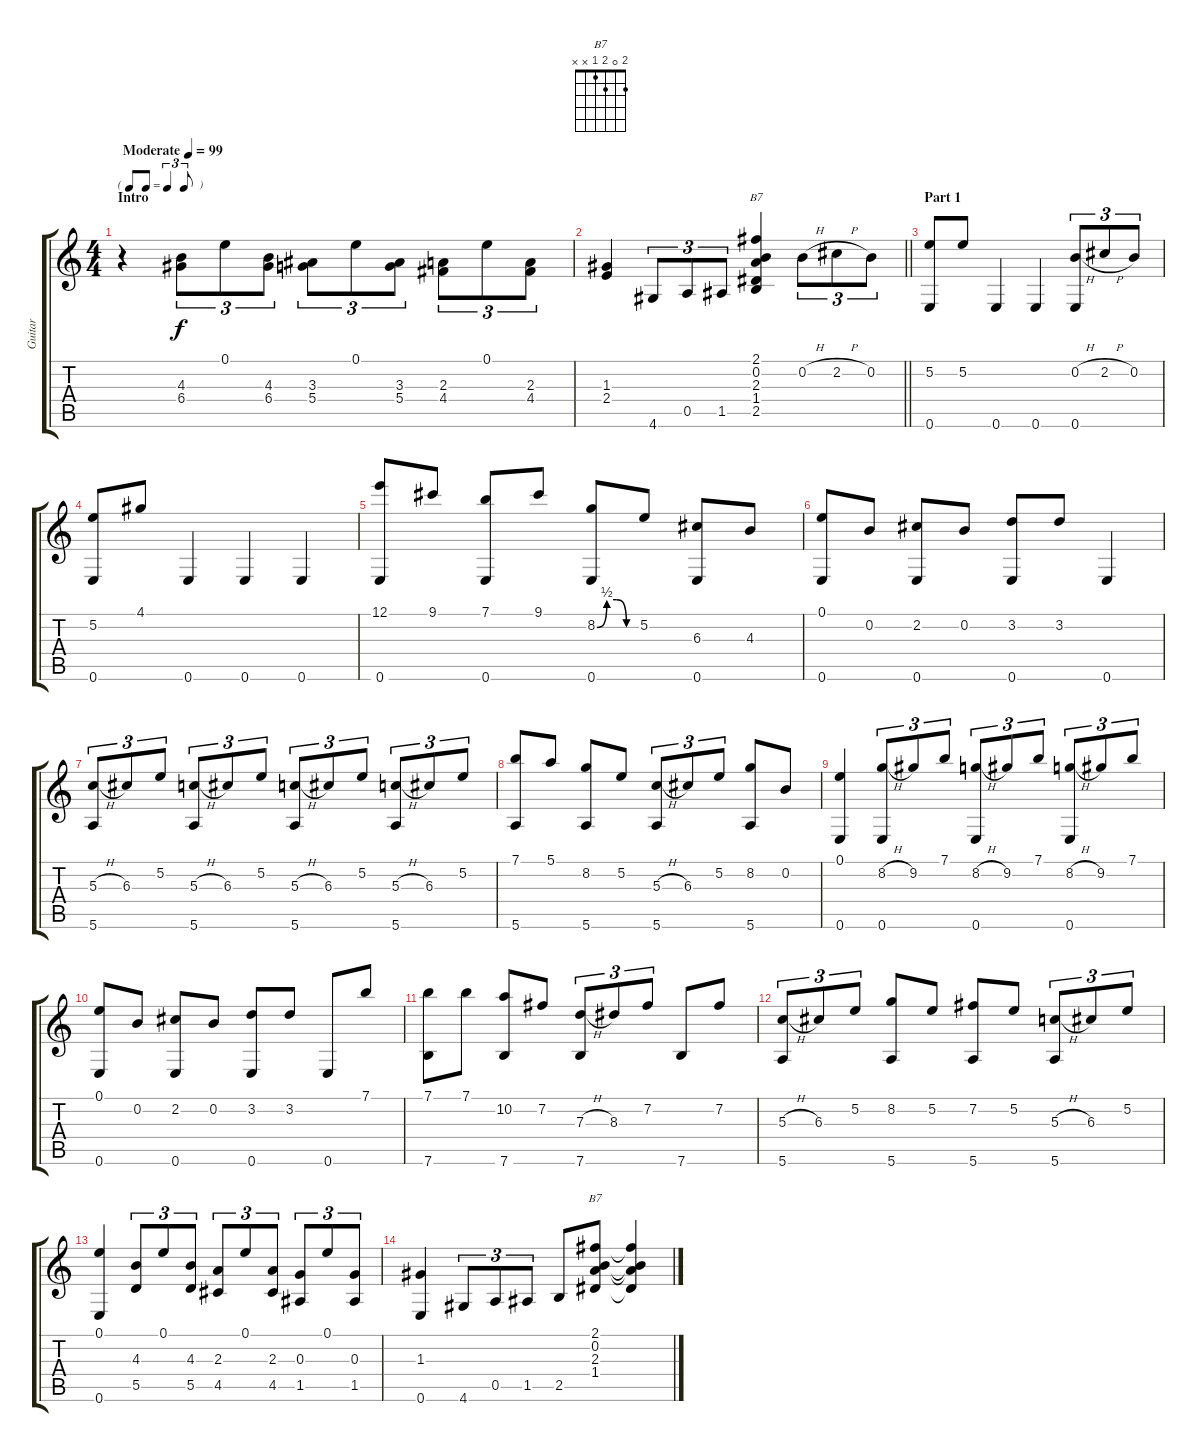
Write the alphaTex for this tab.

\track ("Guitar" "Guitar") {instrument acousticguitarsteel}
\staff {score tabs}
\tuning (E4 B3 G3 D3 A2 E2) {hide}
\chord ("B7" 2 0 2 1 2 x)
\chord ("B7" 2 0 2 1 x x)
\ts (4 4)
\tf triplet8th
\section ("" "Intro")
\tempo (99 "Moderate")
\clef g2
\ks c
r.4{dy f instrument acousticguitarsteel} (4.3 6.4).8{tu (3 2)} 0.1.8{tu (3 2)} (4.3 6.4).8{tu (3 2)} (3.3 5.4).8{tu (3 2)} 0.1.8{tu (3 2)} (3.3 5.4).8{tu (3 2)} (2.3 4.4).8{tu (3 2)} 0.1.8{tu (3 2)} (2.3 4.4).8{tu (3 2)} |
\barLineRight lightlight
(1.3 2.4).4 4.6.8{tu (3 2)} 0.5.8{tu (3 2)} 1.5.8{tu (3 2)} (2.1 0.2 2.3 1.4 2.5).4{ch "B7"} 0.2{h}.8{tu (3 2)} 2.2{h}.8{tu (3 2)} 0.2.8{tu (3 2)} |
\section ("" "Part 1")
(5.2 0.6).8 5.2.8 0.6.4 0.6.4 (0.2{h} 0.6).8{tu (3 2)} 2.2{h}.8{tu (3 2)} 0.2.8{tu (3 2)} |
(5.2 0.6).8 4.1.8 0.6.4 0.6.4 0.6.4 |
(12.1 0.6).8 9.1.8 (7.1 0.6).8 9.1.8 (8.2{be (custom 0 0 15 2 30 2 45 0 60 0)} 0.6).8 5.2.8 (6.3 0.6).8 4.3.8 |
(0.1 0.6).8 0.2.8 (2.2 0.6).8 0.2.8 (3.2 0.6).8 3.2.8 0.6.4 |
(5.3{h} 5.6).8{tu (3 2)} 6.3.8{tu (3 2)} 5.2.8{tu (3 2)} (5.3{h} 5.6).8{tu (3 2)} 6.3.8{tu (3 2)} 5.2.8{tu (3 2)} (5.3{h} 5.6).8{tu (3 2)} 6.3.8{tu (3 2)} 5.2.8{tu (3 2)} (5.3{h} 5.6).8{tu (3 2)} 6.3.8{tu (3 2)} 5.2.8{tu (3 2)} |
(7.1 5.6).8 5.1.8 (8.2 5.6).8 5.2.8 (5.3{h} 5.6).8{tu (3 2)} 6.3.8{tu (3 2)} 5.2.8{tu (3 2)} (8.2 5.6).8 0.2.8 |
(0.1 0.6).4 (8.2{h} 0.6).8{tu (3 2)} 9.2.8{tu (3 2)} 7.1.8{tu (3 2)} (8.2{h} 0.6).8{tu (3 2)} 9.2.8{tu (3 2)} 7.1.8{tu (3 2)} (8.2{h} 0.6).8{tu (3 2)} 9.2.8{tu (3 2)} 7.1.8{tu (3 2)} |
(0.1 0.6).8 0.2.8 (2.2 0.6).8 0.2.8 (3.2 0.6).8 3.2.8 0.6.8 7.1.8 |
(7.1 7.6).8 7.1.8 (10.2 7.6).8 7.2.8 (7.3{h} 7.6).8{tu (3 2)} 8.3.8{tu (3 2)} 7.2.8{tu (3 2)} 7.6.8 7.2.8 |
(5.3{h} 5.6).8{tu (3 2)} 6.3.8{tu (3 2)} 5.2.8{tu (3 2)} (8.2 5.6).8 5.2.8 (7.2 5.6).8 5.2.8 (5.3{h} 5.6).8{tu (3 2)} 6.3.8{tu (3 2)} 5.2.8{tu (3 2)} |
(0.1 0.6).4 (4.3 5.5).8{tu (3 2)} 0.1.8{tu (3 2)} (4.3 5.5).8{tu (3 2)} (2.3 4.5).8{tu (3 2)} 0.1.8{tu (3 2)} (2.3 4.5).8{tu (3 2)} (0.3 1.5).8{tu (3 2)} 0.1.8{tu (3 2)} (0.3 1.5).8{tu (3 2)} |
(1.3 0.6).4 4.6.8{tu (3 2)} 0.5.8{tu (3 2)} 1.5.8{tu (3 2)} 2.5.8 (2.1 0.2 2.3 1.4).8{ch "B7"} (2.1{t} 0.2{t} 2.3{t} 1.4{t}).4
